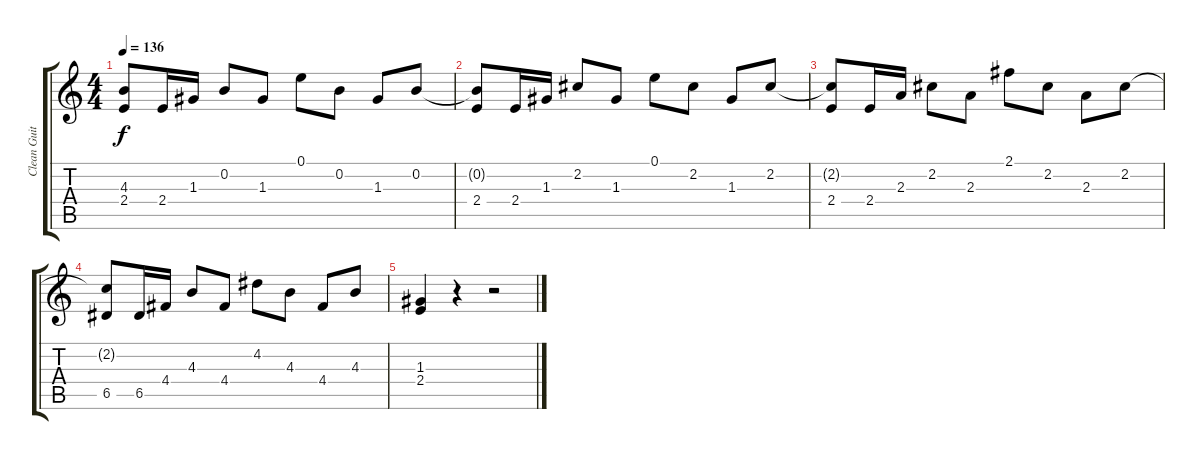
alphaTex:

\track ("Clean Guitar" "Clean Guit") {instrument electricguitarclean}
\staff {score tabs}
\tuning (E4 B3 G3 D3 A2 E2) {hide}
\ts (4 4)
\tempo 136
\clef g2
\ks c
(4.3{t} 2.4).8{dy f} 2.4.16 1.3.16 0.2.8 1.3.8 0.1.8{volume 3} 0.2.8 1.3.8 0.2.8 |
(0.2{t} 2.4).8 2.4.16 1.3.16 2.2.8 1.3.8 0.1.8{volume 2} 2.2.8 1.3.8 2.2.8 |
(2.2{t} 2.4).8 2.4.16 2.3.16 2.2.8 2.3.8 2.1.8{volume 1} 2.2.8 2.3.8 2.2.8 |
(2.2{t} 6.5).8 6.5.16 4.4.16 4.3.8 4.4.8 4.2.8{volume 0} 4.3.8 4.4.8 4.3.8 |
(1.3 2.4).4 r.4 r.2
